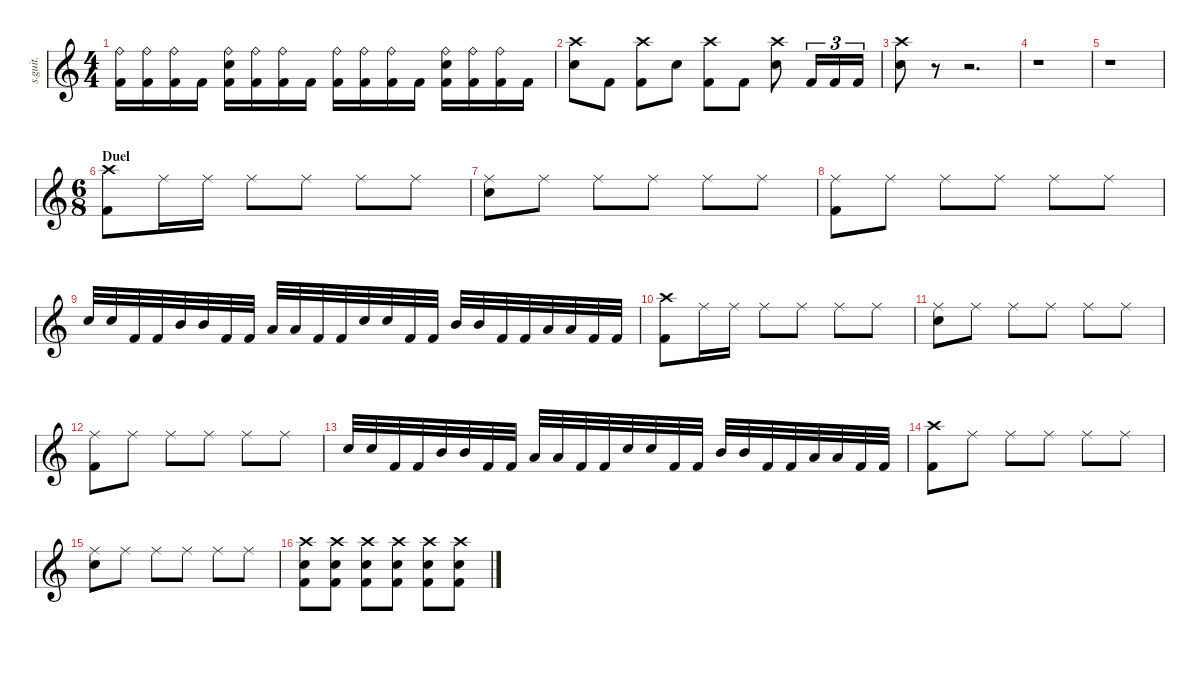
\defaultSystemsLayout 4
\hideDynamics
\bracketExtendMode nobrackets
\track ("Mike Portnoy" "s.guit.") {instrument percussion}
\staff {score}
\articulation defaults
\ts (4 4)
\tempo (130 hide)
\clef g2
\ks c
("Ride (bell)" "Kick (hit) 2").16{lyrics (0 "") lyrics (1 "") lyrics (2 "") lyrics (3 "") lyrics (4 "") dy fff} ("Ride (bell)" "Kick (hit) 2").16{lyrics (0 "") lyrics (1 "") lyrics (2 "") lyrics (3 "") lyrics (4 "")} ("Ride (bell)" "Kick (hit) 2").16{lyrics (0 "") lyrics (1 "") lyrics (2 "") lyrics (3 "") lyrics (4 "")} "Kick (hit) 2".16{lyrics (0 "") lyrics (1 "") lyrics (2 "") lyrics (3 "") lyrics (4 "")} ("Ride (bell)" "Snare (hit) 2" "Kick (hit) 2").16{lyrics (0 "") lyrics (1 "") lyrics (2 "") lyrics (3 "") lyrics (4 "")} ("Ride (bell)" "Kick (hit) 2").16{lyrics (0 "") lyrics (1 "") lyrics (2 "") lyrics (3 "") lyrics (4 "")} ("Ride (bell)" "Kick (hit) 2").16{lyrics (0 "") lyrics (1 "") lyrics (2 "") lyrics (3 "") lyrics (4 "")} "Kick (hit) 2".16{lyrics (0 "") lyrics (1 "") lyrics (2 "") lyrics (3 "") lyrics (4 "")} ("Ride (bell)" "Kick (hit) 2").16{lyrics (0 "") lyrics (1 "") lyrics (2 "") lyrics (3 "") lyrics (4 "")} ("Ride (bell)" "Kick (hit) 2").16{lyrics (0 "") lyrics (1 "") lyrics (2 "") lyrics (3 "") lyrics (4 "")} ("Ride (bell)" "Kick (hit) 2").16{lyrics (0 "") lyrics (1 "") lyrics (2 "") lyrics (3 "") lyrics (4 "")} "Kick (hit) 2".16{lyrics (0 "") lyrics (1 "") lyrics (2 "") lyrics (3 "") lyrics (4 "")} ("Ride (bell)" "Snare (hit) 2" "Kick (hit) 2").16{lyrics (0 "") lyrics (1 "") lyrics (2 "") lyrics (3 "") lyrics (4 "")} ("Ride (bell)" "Kick (hit) 2").16{lyrics (0 "") lyrics (1 "") lyrics (2 "") lyrics (3 "") lyrics (4 "")} ("Ride (bell)" "Kick (hit) 2").16{lyrics (0 "") lyrics (1 "") lyrics (2 "") lyrics (3 "") lyrics (4 "")} "Kick (hit) 2".16{lyrics (0 "") lyrics (1 "") lyrics (2 "") lyrics (3 "") lyrics (4 "")} |
("Crash high (hit)" "Snare (hit) 2").8{lyrics (0 "") lyrics (1 "") lyrics (2 "") lyrics (3 "") lyrics (4 "") dy ff} "Kick (hit) 2".8{lyrics (0 "") lyrics (1 "") lyrics (2 "") lyrics (3 "") lyrics (4 "")} ("Crash high (hit)" "Kick (hit) 2").8{lyrics (0 "") lyrics (1 "") lyrics (2 "") lyrics (3 "") lyrics (4 "") dy f} "Snare (hit) 2".8{lyrics (0 "") lyrics (1 "") lyrics (2 "") lyrics (3 "") lyrics (4 "") dy ff} ("Crash high (hit)" "Kick (hit) 2").8{lyrics (0 "") lyrics (1 "") lyrics (2 "") lyrics (3 "") lyrics (4 "") dy f} "Kick (hit) 2".8{lyrics (0 "") lyrics (1 "") lyrics (2 "") lyrics (3 "") lyrics (4 "") dy ff} ("Crash high (hit)" "Snare (hit) 2").8{lyrics (0 "") lyrics (1 "") lyrics (2 "") lyrics (3 "") lyrics (4 "")} "Kick (hit) 2".16{tu (3 2) lyrics (0 "") lyrics (1 "") lyrics (2 "") lyrics (3 "") lyrics (4 "")} "Kick (hit) 2".16{tu (3 2) lyrics (0 "") lyrics (1 "") lyrics (2 "") lyrics (3 "") lyrics (4 "") dy f} "Kick (hit) 2".16{tu (3 2) lyrics (0 "") lyrics (1 "") lyrics (2 "") lyrics (3 "") lyrics (4 "")} |
("Crash high (hit)" "Snare (hit) 2").8{lyrics (0 "") lyrics (1 "") lyrics (2 "") lyrics (3 "") lyrics (4 "")} r.8 r.2{d} |
r.1 |
r.1 |
\ts (6 8)
\beaming (8 2 2 2 2)
\section ("" "Duel")
("Crash high (hit)" "Kick (hit) 2").8{lyrics (0 "") lyrics (1 "") lyrics (2 "") lyrics (3 "") lyrics (4 "")} "Ride (middle)".16{lyrics (0 "") lyrics (1 "") lyrics (2 "") lyrics (3 "") lyrics (4 "")} "Ride (middle)".16{lyrics (0 "") lyrics (1 "") lyrics (2 "") lyrics (3 "") lyrics (4 "")} "Ride (middle)".8{lyrics (0 "") lyrics (1 "") lyrics (2 "") lyrics (3 "") lyrics (4 "")} "Ride (middle)".8{lyrics (0 "") lyrics (1 "") lyrics (2 "") lyrics (3 "") lyrics (4 "")} "Ride (middle)".8{lyrics (0 "") lyrics (1 "") lyrics (2 "") lyrics (3 "") lyrics (4 "")} "Ride (middle)".8{lyrics (0 "") lyrics (1 "") lyrics (2 "") lyrics (3 "") lyrics (4 "")} |
("Ride (middle)" "Snare (hit) 2").8{lyrics (0 "") lyrics (1 "") lyrics (2 "") lyrics (3 "") lyrics (4 "")} "Ride (middle)".8{lyrics (0 "") lyrics (1 "") lyrics (2 "") lyrics (3 "") lyrics (4 "")} "Ride (middle)".8{lyrics (0 "") lyrics (1 "") lyrics (2 "") lyrics (3 "") lyrics (4 "")} "Ride (middle)".8{lyrics (0 "") lyrics (1 "") lyrics (2 "") lyrics (3 "") lyrics (4 "")} "Ride (middle)".8{lyrics (0 "") lyrics (1 "") lyrics (2 "") lyrics (3 "") lyrics (4 "")} "Ride (middle)".8{lyrics (0 "") lyrics (1 "") lyrics (2 "") lyrics (3 "") lyrics (4 "")} |
("Ride (middle)" "Kick (hit) 2").8{lyrics (0 "") lyrics (1 "") lyrics (2 "") lyrics (3 "") lyrics (4 "")} "Ride (middle)".8{lyrics (0 "") lyrics (1 "") lyrics (2 "") lyrics (3 "") lyrics (4 "")} "Ride (middle)".8{lyrics (0 "") lyrics (1 "") lyrics (2 "") lyrics (3 "") lyrics (4 "")} "Ride (middle)".8{lyrics (0 "") lyrics (1 "") lyrics (2 "") lyrics (3 "") lyrics (4 "")} "Ride (middle)".8{lyrics (0 "") lyrics (1 "") lyrics (2 "") lyrics (3 "") lyrics (4 "")} "Ride (middle)".8{lyrics (0 "") lyrics (1 "") lyrics (2 "") lyrics (3 "") lyrics (4 "")} |
"Snare (hit) 2".32{lyrics (0 "") lyrics (1 "") lyrics (2 "") lyrics (3 "") lyrics (4 "") dy ff} "Snare (hit) 2".32{lyrics (0 "") lyrics (1 "") lyrics (2 "") lyrics (3 "") lyrics (4 "")} "Kick (hit) 2".32{lyrics (0 "") lyrics (1 "") lyrics (2 "") lyrics (3 "") lyrics (4 "") dy fff} "Kick (hit) 2".32{lyrics (0 "") lyrics (1 "") lyrics (2 "") lyrics (3 "") lyrics (4 "")} "Mid Tom (hit)".32{lyrics (0 "") lyrics (1 "") lyrics (2 "") lyrics (3 "") lyrics (4 "")} "Mid Tom (hit)".32{lyrics (0 "") lyrics (1 "") lyrics (2 "") lyrics (3 "") lyrics (4 "")} "Kick (hit) 2".32{lyrics (0 "") lyrics (1 "") lyrics (2 "") lyrics (3 "") lyrics (4 "")} "Kick (hit) 2".32{lyrics (0 "") lyrics (1 "") lyrics (2 "") lyrics (3 "") lyrics (4 "")} "Low Tom (hit)".32{lyrics (0 "") lyrics (1 "") lyrics (2 "") lyrics (3 "") lyrics (4 "")} "Low Tom (hit)".32{lyrics (0 "") lyrics (1 "") lyrics (2 "") lyrics (3 "") lyrics (4 "")} "Kick (hit) 2".32{lyrics (0 "") lyrics (1 "") lyrics (2 "") lyrics (3 "") lyrics (4 "")} "Kick (hit) 2".32{lyrics (0 "") lyrics (1 "") lyrics (2 "") lyrics (3 "") lyrics (4 "")} "Snare (hit) 2".32{lyrics (0 "") lyrics (1 "") lyrics (2 "") lyrics (3 "") lyrics (4 "") dy ff} "Snare (hit) 2".32{lyrics (0 "") lyrics (1 "") lyrics (2 "") lyrics (3 "") lyrics (4 "")} "Kick (hit) 2".32{lyrics (0 "") lyrics (1 "") lyrics (2 "") lyrics (3 "") lyrics (4 "") dy fff} "Kick (hit) 2".32{lyrics (0 "") lyrics (1 "") lyrics (2 "") lyrics (3 "") lyrics (4 "")} "Mid Tom (hit)".32{lyrics (0 "") lyrics (1 "") lyrics (2 "") lyrics (3 "") lyrics (4 "")} "Mid Tom (hit)".32{lyrics (0 "") lyrics (1 "") lyrics (2 "") lyrics (3 "") lyrics (4 "")} "Kick (hit) 2".32{lyrics (0 "") lyrics (1 "") lyrics (2 "") lyrics (3 "") lyrics (4 "")} "Kick (hit) 2".32{lyrics (0 "") lyrics (1 "") lyrics (2 "") lyrics (3 "") lyrics (4 "")} "Low Tom (hit)".32{lyrics (0 "") lyrics (1 "") lyrics (2 "") lyrics (3 "") lyrics (4 "")} "Low Tom (hit)".32{lyrics (0 "") lyrics (1 "") lyrics (2 "") lyrics (3 "") lyrics (4 "")} "Kick (hit) 2".32{lyrics (0 "") lyrics (1 "") lyrics (2 "") lyrics (3 "") lyrics (4 "")} "Kick (hit) 2".32{lyrics (0 "") lyrics (1 "") lyrics (2 "") lyrics (3 "") lyrics (4 "")} |
("Crash high (hit)" "Kick (hit) 2").8{lyrics (0 "") lyrics (1 "") lyrics (2 "") lyrics (3 "") lyrics (4 "")} "Ride (middle)".16{lyrics (0 "") lyrics (1 "") lyrics (2 "") lyrics (3 "") lyrics (4 "") dy f} "Ride (middle)".16{lyrics (0 "") lyrics (1 "") lyrics (2 "") lyrics (3 "") lyrics (4 "")} "Ride (middle)".8{lyrics (0 "") lyrics (1 "") lyrics (2 "") lyrics (3 "") lyrics (4 "")} "Ride (middle)".8{lyrics (0 "") lyrics (1 "") lyrics (2 "") lyrics (3 "") lyrics (4 "")} "Ride (middle)".8{lyrics (0 "") lyrics (1 "") lyrics (2 "") lyrics (3 "") lyrics (4 "")} "Ride (middle)".8{lyrics (0 "") lyrics (1 "") lyrics (2 "") lyrics (3 "") lyrics (4 "")} |
("Ride (middle)" "Snare (hit) 2").8{lyrics (0 "") lyrics (1 "") lyrics (2 "") lyrics (3 "") lyrics (4 "")} "Ride (middle)".8{lyrics (0 "") lyrics (1 "") lyrics (2 "") lyrics (3 "") lyrics (4 "")} "Ride (middle)".8{lyrics (0 "") lyrics (1 "") lyrics (2 "") lyrics (3 "") lyrics (4 "")} "Ride (middle)".8{lyrics (0 "") lyrics (1 "") lyrics (2 "") lyrics (3 "") lyrics (4 "")} "Ride (middle)".8{lyrics (0 "") lyrics (1 "") lyrics (2 "") lyrics (3 "") lyrics (4 "")} "Ride (middle)".8{lyrics (0 "") lyrics (1 "") lyrics (2 "") lyrics (3 "") lyrics (4 "")} |
("Ride (middle)" "Kick (hit) 2").8{lyrics (0 "") lyrics (1 "") lyrics (2 "") lyrics (3 "") lyrics (4 "")} "Ride (middle)".8{lyrics (0 "") lyrics (1 "") lyrics (2 "") lyrics (3 "") lyrics (4 "")} "Ride (middle)".8{lyrics (0 "") lyrics (1 "") lyrics (2 "") lyrics (3 "") lyrics (4 "")} "Ride (middle)".8{lyrics (0 "") lyrics (1 "") lyrics (2 "") lyrics (3 "") lyrics (4 "")} "Ride (middle)".8{lyrics (0 "") lyrics (1 "") lyrics (2 "") lyrics (3 "") lyrics (4 "")} "Ride (middle)".8{lyrics (0 "") lyrics (1 "") lyrics (2 "") lyrics (3 "") lyrics (4 "")} |
"Snare (hit) 2".32{lyrics (0 "") lyrics (1 "") lyrics (2 "") lyrics (3 "") lyrics (4 "") dy ff} "Snare (hit) 2".32{lyrics (0 "") lyrics (1 "") lyrics (2 "") lyrics (3 "") lyrics (4 "")} "Kick (hit) 2".32{lyrics (0 "") lyrics (1 "") lyrics (2 "") lyrics (3 "") lyrics (4 "") dy fff} "Kick (hit) 2".32{lyrics (0 "") lyrics (1 "") lyrics (2 "") lyrics (3 "") lyrics (4 "")} "Mid Tom (hit)".32{lyrics (0 "") lyrics (1 "") lyrics (2 "") lyrics (3 "") lyrics (4 "")} "Mid Tom (hit)".32{lyrics (0 "") lyrics (1 "") lyrics (2 "") lyrics (3 "") lyrics (4 "")} "Kick (hit) 2".32{lyrics (0 "") lyrics (1 "") lyrics (2 "") lyrics (3 "") lyrics (4 "")} "Kick (hit) 2".32{lyrics (0 "") lyrics (1 "") lyrics (2 "") lyrics (3 "") lyrics (4 "")} "Low Tom (hit)".32{lyrics (0 "") lyrics (1 "") lyrics (2 "") lyrics (3 "") lyrics (4 "")} "Low Tom (hit)".32{lyrics (0 "") lyrics (1 "") lyrics (2 "") lyrics (3 "") lyrics (4 "")} "Kick (hit) 2".32{lyrics (0 "") lyrics (1 "") lyrics (2 "") lyrics (3 "") lyrics (4 "")} "Kick (hit) 2".32{lyrics (0 "") lyrics (1 "") lyrics (2 "") lyrics (3 "") lyrics (4 "")} "Snare (hit) 2".32{lyrics (0 "") lyrics (1 "") lyrics (2 "") lyrics (3 "") lyrics (4 "") dy ff} "Snare (hit) 2".32{lyrics (0 "") lyrics (1 "") lyrics (2 "") lyrics (3 "") lyrics (4 "")} "Kick (hit) 2".32{lyrics (0 "") lyrics (1 "") lyrics (2 "") lyrics (3 "") lyrics (4 "") dy fff} "Kick (hit) 2".32{lyrics (0 "") lyrics (1 "") lyrics (2 "") lyrics (3 "") lyrics (4 "")} "Mid Tom (hit)".32{lyrics (0 "") lyrics (1 "") lyrics (2 "") lyrics (3 "") lyrics (4 "")} "Mid Tom (hit)".32{lyrics (0 "") lyrics (1 "") lyrics (2 "") lyrics (3 "") lyrics (4 "")} "Kick (hit) 2".32{lyrics (0 "") lyrics (1 "") lyrics (2 "") lyrics (3 "") lyrics (4 "")} "Kick (hit) 2".32{lyrics (0 "") lyrics (1 "") lyrics (2 "") lyrics (3 "") lyrics (4 "")} "Low Tom (hit)".32{lyrics (0 "") lyrics (1 "") lyrics (2 "") lyrics (3 "") lyrics (4 "")} "Low Tom (hit)".32{lyrics (0 "") lyrics (1 "") lyrics (2 "") lyrics (3 "") lyrics (4 "")} "Kick (hit) 2".32{lyrics (0 "") lyrics (1 "") lyrics (2 "") lyrics (3 "") lyrics (4 "")} "Kick (hit) 2".32{lyrics (0 "") lyrics (1 "") lyrics (2 "") lyrics (3 "") lyrics (4 "")} |
("Crash high (hit)" "Kick (hit) 2").8{lyrics (0 "") lyrics (1 "") lyrics (2 "") lyrics (3 "") lyrics (4 "")} "Ride (middle)".8{lyrics (0 "") lyrics (1 "") lyrics (2 "") lyrics (3 "") lyrics (4 "") dy f} "Ride (middle)".8{lyrics (0 "") lyrics (1 "") lyrics (2 "") lyrics (3 "") lyrics (4 "")} "Ride (middle)".8{lyrics (0 "") lyrics (1 "") lyrics (2 "") lyrics (3 "") lyrics (4 "")} "Ride (middle)".8{lyrics (0 "") lyrics (1 "") lyrics (2 "") lyrics (3 "") lyrics (4 "")} "Ride (middle)".8{lyrics (0 "") lyrics (1 "") lyrics (2 "") lyrics (3 "") lyrics (4 "")} |
("Ride (middle)" "Snare (hit) 2").8{lyrics (0 "") lyrics (1 "") lyrics (2 "") lyrics (3 "") lyrics (4 "")} "Ride (middle)".8{lyrics (0 "") lyrics (1 "") lyrics (2 "") lyrics (3 "") lyrics (4 "")} "Ride (middle)".8{lyrics (0 "") lyrics (1 "") lyrics (2 "") lyrics (3 "") lyrics (4 "")} "Ride (middle)".8{lyrics (0 "") lyrics (1 "") lyrics (2 "") lyrics (3 "") lyrics (4 "")} "Ride (middle)".8{lyrics (0 "") lyrics (1 "") lyrics (2 "") lyrics (3 "") lyrics (4 "")} "Ride (middle)".8{lyrics (0 "") lyrics (1 "") lyrics (2 "") lyrics (3 "") lyrics (4 "")} |
("Crash high (hit)" "Snare (hit) 2" "Kick (hit) 2").8{lyrics (0 "") lyrics (1 "") lyrics (2 "") lyrics (3 "") lyrics (4 "") dy p} ("Crash high (hit)" "Snare (hit) 2" "Kick (hit) 2").8{lyrics (0 "") lyrics (1 "") lyrics (2 "") lyrics (3 "") lyrics (4 "") dy mp} ("Crash high (hit)" "Snare (hit) 2" "Kick (hit) 2").8{lyrics (0 "") lyrics (1 "") lyrics (2 "") lyrics (3 "") lyrics (4 "")} ("Crash high (hit)" "Snare (hit) 2" "Kick (hit) 2").8{lyrics (0 "") lyrics (1 "") lyrics (2 "") lyrics (3 "") lyrics (4 "")} ("Crash high (hit)" "Snare (hit) 2" "Kick (hit) 2").8{lyrics (0 "") lyrics (1 "") lyrics (2 "") lyrics (3 "") lyrics (4 "") dy mf} ("Crash high (hit)" "Snare (hit) 2" "Kick (hit) 2").8{lyrics (0 "") lyrics (1 "") lyrics (2 "") lyrics (3 "") lyrics (4 "")}
